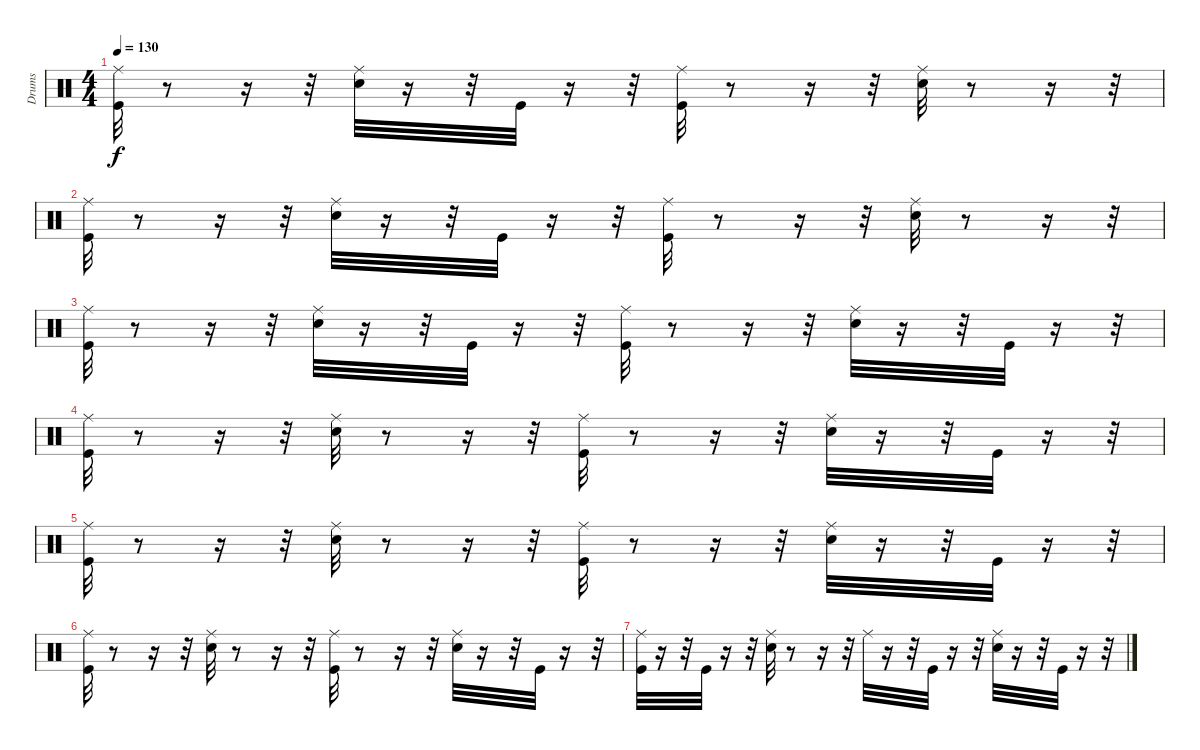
\track ("Drums" "Drums") {instrument percussion}
\staff {score}
\articulation defaults
\ts (4 4)
\tempo 130
\clef neutral
\ks c
("Ride (middle)" "Kick (hit)").32{dy f} r.8 r.16 r.32 ("Ride (middle)" "Snare (hit) 2").32 r.16 r.32 "Kick (hit)".32 r.16 r.32 ("Ride (middle)" "Kick (hit)").32 r.8 r.16 r.32 ("Ride (middle)" "Snare (hit) 2").32 r.8 r.16 r.32 |
("Ride (middle)" "Kick (hit)").32 r.8 r.16 r.32 ("Ride (middle)" "Snare (hit) 2").32 r.16 r.32 "Kick (hit)".32 r.16 r.32 ("Ride (middle)" "Kick (hit)").32 r.8 r.16 r.32 ("Ride (middle)" "Snare (hit) 2").32 r.8 r.16 r.32 |
("Ride (middle)" "Kick (hit)").32 r.8 r.16 r.32 ("Ride (middle)" "Snare (hit) 2").32 r.16 r.32 "Kick (hit)".32 r.16 r.32 ("Ride (middle)" "Kick (hit)").32 r.8 r.16 r.32 ("Ride (middle)" "Snare (hit) 2").32 r.16 r.32 "Kick (hit)".32 r.16 r.32 |
("Ride (middle)" "Kick (hit)").32 r.8 r.16 r.32 ("Ride (middle)" "Snare (hit) 2").32 r.8 r.16 r.32 ("Ride (middle)" "Kick (hit)").32 r.8 r.16 r.32 ("Ride (middle)" "Snare (hit) 2").32 r.16 r.32 "Kick (hit)".32 r.16 r.32 |
("Ride (middle)" "Kick (hit)").32 r.8 r.16 r.32 ("Ride (middle)" "Snare (hit) 2").32 r.8 r.16 r.32 ("Ride (middle)" "Kick (hit)").32 r.8 r.16 r.32 ("Ride (middle)" "Snare (hit) 2").32 r.16 r.32 "Kick (hit)".32 r.16 r.32 |
("Ride (middle)" "Kick (hit)").32 r.8 r.16 r.32 ("Ride (middle)" "Snare (hit) 2").32 r.8 r.16 r.32 ("Ride (middle)" "Kick (hit)").32 r.8 r.16 r.32 ("Ride (middle)" "Snare (hit) 2").32 r.16 r.32 "Kick (hit)".32 r.16 r.32 |
("Ride (middle)" "Kick (hit)").32 r.16 r.32 "Kick (hit)".32 r.16 r.32 ("Ride (middle)" "Snare (hit) 2").32 r.8 r.16 r.32 "Ride (middle)".32 r.16 r.32 "Kick (hit)".32 r.16 r.32 ("Ride (middle)" "Snare (hit) 2").32 r.16 r.32 "Kick (hit)".32 r.16 r.32
